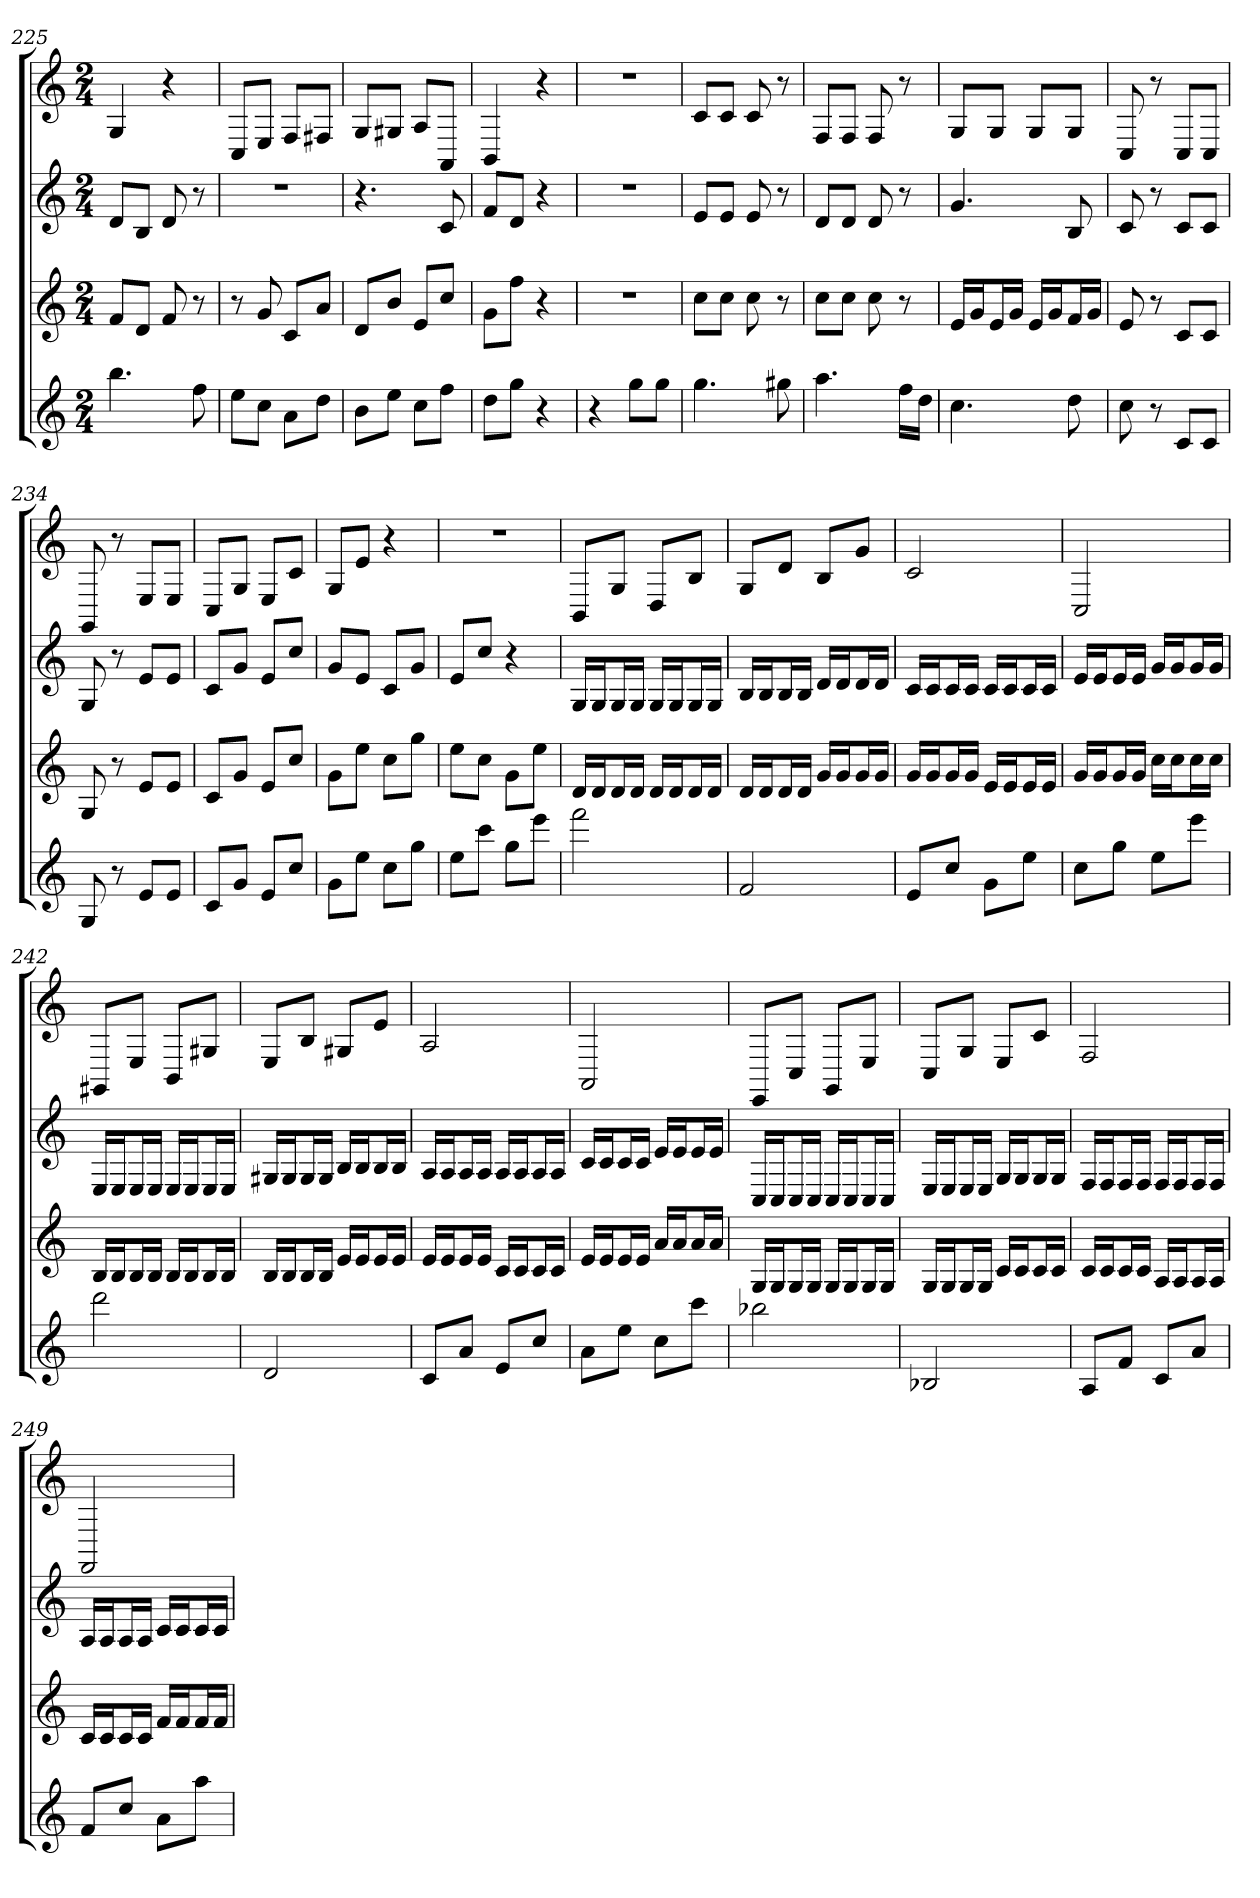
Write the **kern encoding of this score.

**kern	**kern	**kern	**kern
*part4	*part3	*part2	*part1
*staff4	*staff3	*staff2	*staff1
*k[]	*k[]	*k[]	*k[]
*C:	*C:	*C:	*C:
*M2/4	*M2/4	*M2/4	*M2/4
=225	=225	=225	=225
4.bb	8fL	8dL	4G
.	8dJ	8BJ	.
.	8f	8d	4r
8ff	8r	8r	.
=226	=226	=226	=226
8eeL	8r	2r	8CL
8ccJ	8g	.	8EJ
8aL	8cL	.	8FL
8ddJ	8aJ	.	8F#XJ
=227	=227	=227	=227
8bL	8dL	4.r	8GL
8eeJ	8bJ	.	8G#XJ
8ccL	8eL	.	8AL
8ffJ	8ccJ	8c	8AAJ
=228	=228	=228	=228
8ddL	8gL	8fL	4BB
8ggJ	8ffJ	8dJ	.
4r	4r	4r	4r
=229	=229	=229	=229
4r	2r	2r	2r
8ggL	.	.	.
8ggJ	.	.	.
=230	=230	=230	=230
4.gg	8ccL	8eL	8cL
.	8ccJ	8eJ	8cJ
.	8cc	8e	8c
8gg#X	8r	8r	8r
=231	=231	=231	=231
4.aa	8ccL	8dL	8FL
.	8ccJ	8dJ	8FJ
.	8cc	8d	8F
16ffLL	8r	8r	8r
16ddJJ	.	.	.
=232	=232	=232	=232
4.cc	16eLL	4.g	8GL
.	16gJ	.	.
.	16eL	.	8GJ
.	16gJJ	.	.
.	16eLL	.	8GL
.	16gJ	.	.
8dd	16fL	8B	8GJ
.	16gJJ	.	.
=233	=233	=233	=233
8cc	8e	8c	8C
8r	8r	8r	8r
8cL	8cL	8cL	8CL
8cJ	8cJ	8cJ	8CJ
=234	=234	=234	=234
8G	8G	8G	8GG
8r	8r	8r	8r
8eL	8eL	8eL	8EL
8eJ	8eJ	8eJ	8EJ
=235	=235	=235	=235
8cL	8cL	8cL	8CL
8gJ	8gJ	8gJ	8GJ
8eL	8eL	8eL	8EL
8ccJ	8ccJ	8ccJ	8cJ
=236	=236	=236	=236
8gL	8gL	8gL	8GL
8eeJ	8eeJ	8eJ	8eJ
8ccL	8ccL	8cL	4r
8ggJ	8ggJ	8gJ	.
=237	=237	=237	=237
8eeL	8eeL	8eL	2r
8cccJ	8ccJ	8ccJ	.
8ggL	8gL	4r	.
8eeeJ	8eeJ	.	.
=238	=238	=238	=238
2fff	16dLL	16GLL	8BBL
.	16dJ	16GJ	.
.	16dL	16GL	8GJ
.	16dJJ	16GJJ	.
.	16dLL	16GLL	8DL
.	16dJ	16GJ	.
.	16dL	16GL	8BJ
.	16dJJ	16GJJ	.
=239	=239	=239	=239
2f	16dLL	16BLL	8GL
.	16dJ	16BJ	.
.	16dL	16BL	8dJ
.	16dJJ	16BJJ	.
.	16gLL	16dLL	8BL
.	16gJ	16dJ	.
.	16gL	16dL	8gJ
.	16gJJ	16dJJ	.
=240	=240	=240	=240
8eL	16gLL	16cLL	2c
.	16gJ	16cJ	.
8ccJ	16gL	16cL	.
.	16gJJ	16cJJ	.
8gL	16eLL	16cLL	.
.	16eJ	16cJ	.
8eeJ	16eL	16cL	.
.	16eJJ	16cJJ	.
=241	=241	=241	=241
8ccL	16gLL	16eLL	2C
.	16gJ	16eJ	.
8ggJ	16gL	16eL	.
.	16gJJ	16eJJ	.
8eeL	16ccLL	16gLL	.
.	16ccJ	16gJ	.
8eeeJ	16ccL	16gL	.
.	16ccJJ	16gJJ	.
=242	=242	=242	=242
2ddd	16BLL	16ELL	8GG#XL
.	16BJ	16EJ	.
.	16BL	16EL	8EJ
.	16BJJ	16EJJ	.
.	16BLL	16ELL	8BBL
.	16BJ	16EJ	.
.	16BL	16EL	8G#XJ
.	16BJJ	16EJJ	.
=243	=243	=243	=243
2d	16BLL	16G#XLL	8EL
.	16BJ	16G#J	.
.	16BL	16G#L	8BJ
.	16BJJ	16G#JJ	.
.	16eLL	16BLL	8G#XL
.	16eJ	16BJ	.
.	16eL	16BL	8eJ
.	16eJJ	16BJJ	.
=244	=244	=244	=244
8cL	16eLL	16ALL	2A
.	16eJ	16AJ	.
8aJ	16eL	16AL	.
.	16eJJ	16AJJ	.
8eL	16cLL	16ALL	.
.	16cJ	16AJ	.
8ccJ	16cL	16AL	.
.	16cJJ	16AJJ	.
=245	=245	=245	=245
8aL	16eLL	16cLL	2AA
.	16eJ	16cJ	.
8eeJ	16eL	16cL	.
.	16eJJ	16cJJ	.
8ccL	16aLL	16eLL	.
.	16aJ	16eJ	.
8cccJ	16aL	16eL	.
.	16aJJ	16eJJ	.
=246	=246	=246	=246
2bb-X	16GLL	16CLL	8EEL
.	16GJ	16CJ	.
.	16GL	16CL	8CJ
.	16GJJ	16CJJ	.
.	16GLL	16CLL	8GGL
.	16GJ	16CJ	.
.	16GL	16CL	8EJ
.	16GJJ	16CJJ	.
=247	=247	=247	=247
2B-X	16GLL	16ELL	8CL
.	16GJ	16EJ	.
.	16GL	16EL	8GJ
.	16GJJ	16EJJ	.
.	16cLL	16GLL	8EL
.	16cJ	16GJ	.
.	16cL	16GL	8cJ
.	16cJJ	16GJJ	.
=248	=248	=248	=248
8AL	16cLL	16FLL	2F
.	16cJ	16FJ	.
8fJ	16cL	16FL	.
.	16cJJ	16FJJ	.
8cL	16ALL	16FLL	.
.	16AJ	16FJ	.
8aJ	16AL	16FL	.
.	16AJJ	16FJJ	.
=249	=249	=249	=249
8fL	16cLL	16ALL	2FF
.	16cJ	16AJ	.
8ccJ	16cL	16AL	.
.	16cJJ	16AJJ	.
8aL	16fLL	16cLL	.
.	16fJ	16cJ	.
8aaJ	16fL	16cL	.
.	16fJJ	16cJJ	.
=	=	=	=
*-	*-	*-	*-
